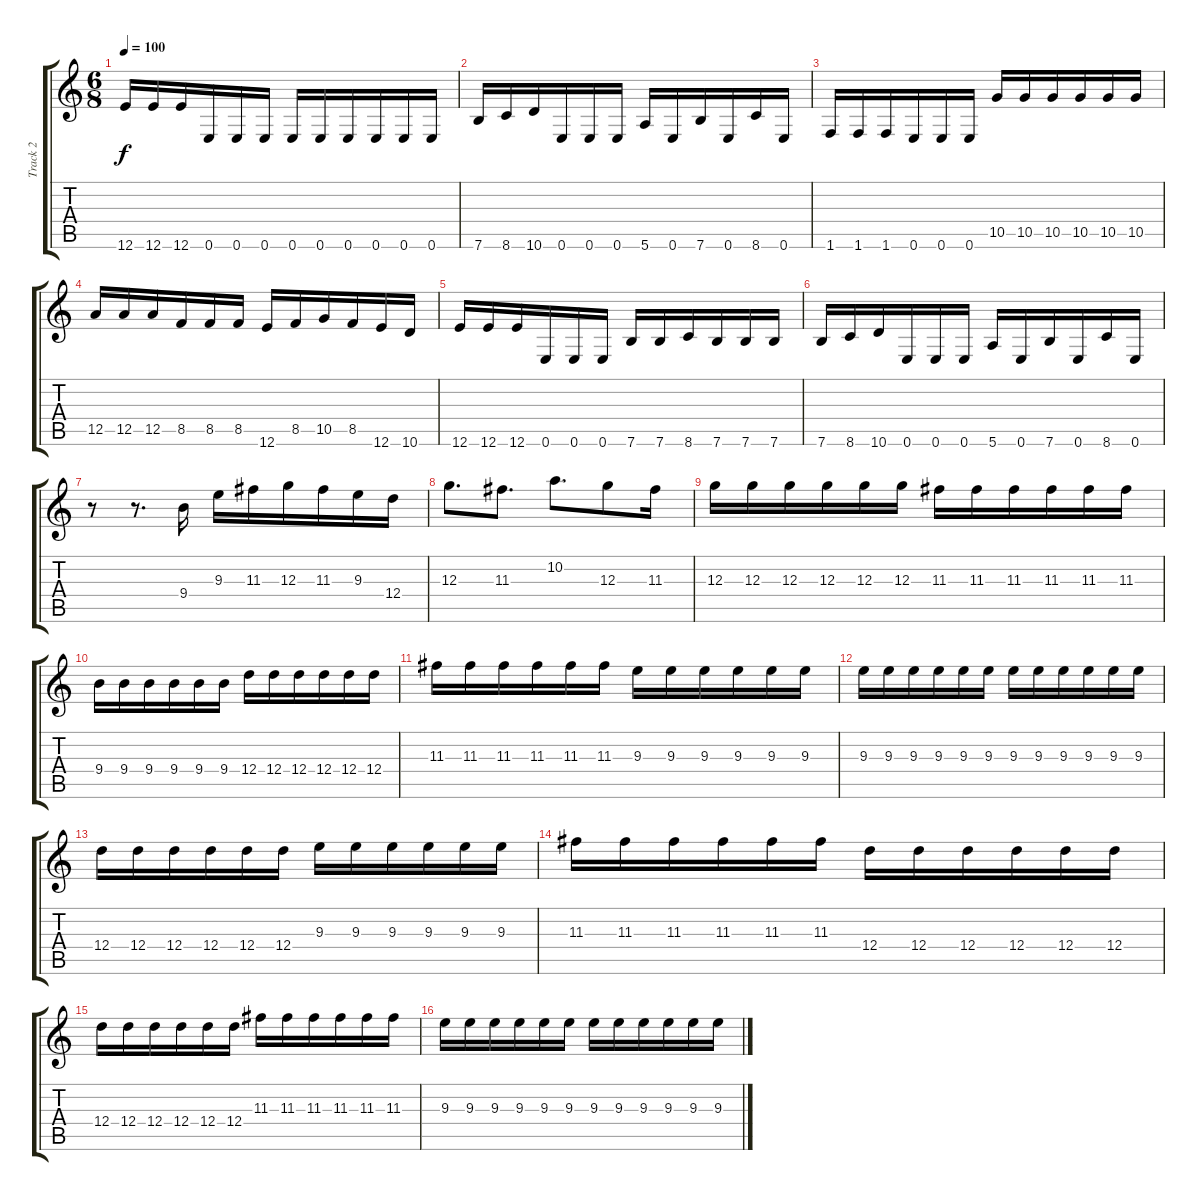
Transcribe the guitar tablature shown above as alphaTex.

\track ("Track 2" "Track 2") {instrument overdrivenguitar}
\staff {score tabs}
\tuning (E4 B3 G3 D3 A2 E2) {hide}
\ts (6 8)
\tempo 100
\clef g2
\ks c
12.6.16{dy f} 12.6.16 12.6.16 0.6.16 0.6.16 0.6.16 0.6.16 0.6.16 0.6.16 0.6.16 0.6.16 0.6.16 |
7.6.16 8.6.16 10.6.16 0.6.16 0.6.16 0.6.16 5.6.16 0.6.16 7.6.16 0.6.16 8.6.16 0.6.16 |
1.6.16 1.6.16 1.6.16 0.6.16 0.6.16 0.6.16 10.5.16 10.5.16 10.5.16 10.5.16 10.5.16 10.5.16 |
12.5.16 12.5.16 12.5.16 8.5.16 8.5.16 8.5.16 12.6.16 8.5.16 10.5.16 8.5.16 12.6.16 10.6.16 |
12.6.16 12.6.16 12.6.16 0.6.16 0.6.16 0.6.16 7.6.16 7.6.16 8.6.16 7.6.16 7.6.16 7.6.16 |
7.6.16 8.6.16 10.6.16 0.6.16 0.6.16 0.6.16 5.6.16 0.6.16 7.6.16 0.6.16 8.6.16 0.6.16 |
r.8 r.8{d} 9.4.16 9.3.16 11.3.16 12.3.16 11.3.16 9.3.16 12.4.16 |
12.3.8{d} 11.3.8{d} 10.2.8{d} 12.3.8 11.3.16 |
12.3.16 12.3.16 12.3.16 12.3.16 12.3.16 12.3.16 11.3.16 11.3.16 11.3.16 11.3.16 11.3.16 11.3.16 |
9.4.16 9.4.16 9.4.16 9.4.16 9.4.16 9.4.16 12.4.16 12.4.16 12.4.16 12.4.16 12.4.16 12.4.16 |
11.3.16 11.3.16 11.3.16 11.3.16 11.3.16 11.3.16 9.3.16 9.3.16 9.3.16 9.3.16 9.3.16 9.3.16 |
9.3.16 9.3.16 9.3.16 9.3.16 9.3.16 9.3.16 9.3.16 9.3.16 9.3.16 9.3.16 9.3.16 9.3.16 |
12.4.16 12.4.16 12.4.16 12.4.16 12.4.16 12.4.16 9.3.16 9.3.16 9.3.16 9.3.16 9.3.16 9.3.16 |
11.3.16 11.3.16 11.3.16 11.3.16 11.3.16 11.3.16 12.4.16 12.4.16 12.4.16 12.4.16 12.4.16 12.4.16 |
12.4.16 12.4.16 12.4.16 12.4.16 12.4.16 12.4.16 11.3.16 11.3.16 11.3.16 11.3.16 11.3.16 11.3.16 |
9.3.16 9.3.16 9.3.16 9.3.16 9.3.16 9.3.16 9.3.16 9.3.16 9.3.16 9.3.16 9.3.16 9.3.16
